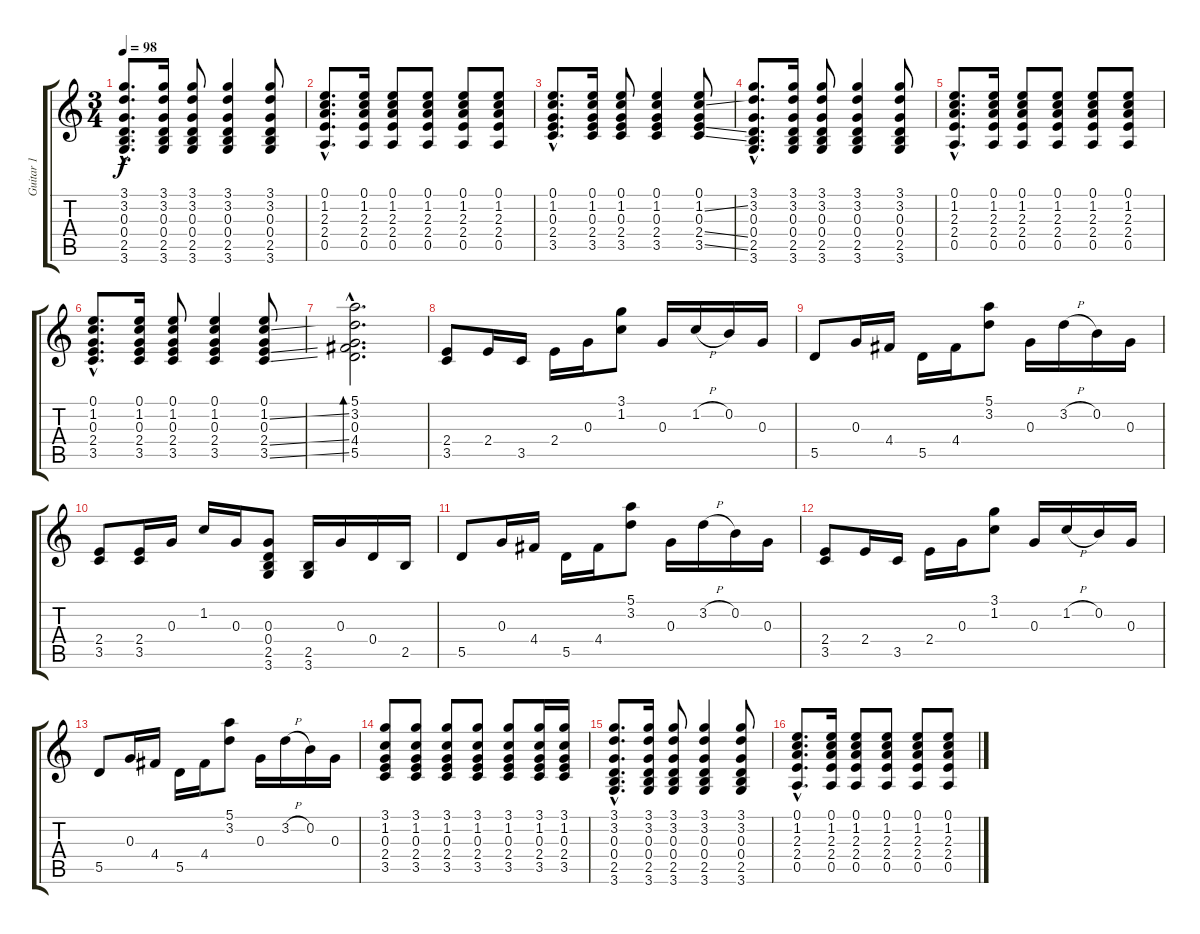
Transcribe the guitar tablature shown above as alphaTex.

\track ("Guitar 1" "Guitar 1") {instrument acousticguitarsteel}
\staff {score tabs}
\tuning (E4 B3 G3 D3 A2 E2) {hide}
\ts (3 4)
\tempo 98
\clef g2
\ks c
(3.1{hac} 3.2{hac} 0.3{hac} 0.4{hac} 2.5{hac} 3.6{hac}).8{d dy f} (3.1 3.2 0.3 0.4 2.5 3.6).16 (3.1 3.2 0.3 0.4 2.5 3.6).8 (3.1 3.2 0.3 0.4 2.5 3.6).4 (3.1 3.2 0.3 0.4 2.5 3.6).8 |
(0.1{hac} 1.2{hac} 2.3{hac} 2.4{hac} 0.5{hac}).8{d} (0.1 1.2 2.3 2.4 0.5).16 (0.1 1.2 2.3 2.4 0.5).8 (0.1 1.2 2.3 2.4 0.5).8 (0.1 1.2 2.3 2.4 0.5).8 (0.1 1.2 2.3 2.4 0.5).8 |
(0.1{hac} 1.2{hac} 0.3{hac} 2.4{hac} 3.5{hac}).8{d} (0.1 1.2 0.3 2.4 3.5).16 (0.1 1.2 0.3 2.4 3.5).8 (0.1 1.2 0.3 2.4 3.5).4 (0.1 1.2{ss} 0.3 2.4{ss} 3.5{ss}).8 |
(3.1{hac} 3.2{hac} 0.3{hac} 0.4{hac} 2.5{hac} 3.6{hac}).8{d} (3.1 3.2 0.3 0.4 2.5 3.6).16 (3.1 3.2 0.3 0.4 2.5 3.6).8 (3.1 3.2 0.3 0.4 2.5 3.6).4 (3.1 3.2 0.3 0.4 2.5 3.6).8 |
(0.1{hac} 1.2{hac} 2.3{hac} 2.4{hac} 0.5{hac}).8{d} (0.1 1.2 2.3 2.4 0.5).16 (0.1 1.2 2.3 2.4 0.5).8 (0.1 1.2 2.3 2.4 0.5).8 (0.1 1.2 2.3 2.4 0.5).8 (0.1 1.2 2.3 2.4 0.5).8 |
(0.1{hac} 1.2{hac} 0.3{hac} 2.4{hac} 3.5{hac}).8{d} (0.1 1.2 0.3 2.4 3.5).16 (0.1 1.2 0.3 2.4 3.5).8 (0.1 1.2 0.3 2.4 3.5).4 (0.1 1.2{ss} 0.3 2.4{ss} 3.5{ss}).8 |
(5.1{hac} 3.2{hac} 0.3{hac} 4.4{hac} 5.5{hac}).2{d bd 60} |
(2.4 3.5).8 2.4.16 3.5.16 2.4.16 0.3.16 (3.1 1.2).8 0.3.16 1.2{h}.16 0.2.16 0.3.16 |
5.5.8 0.3.16 4.4.16 5.5.16 4.4.16 (5.1 3.2).8 0.3.16 3.2{h}.16 0.2.16 0.3.16 |
(2.4 3.5).8 (2.4 3.5).16 0.3.16 1.2.16 0.3.16 (0.3 0.4 2.5 3.6).8 (2.5 3.6).16 0.3.16 0.4.16 2.5.16 |
5.5.8 0.3.16 4.4.16 5.5.16 4.4.16 (5.1 3.2).8 0.3.16 3.2{h}.16 0.2.16 0.3.16 |
(2.4 3.5).8 2.4.16 3.5.16 2.4.16 0.3.16 (3.1 1.2).8 0.3.16 1.2{h}.16 0.2.16 0.3.16 |
5.5.8 0.3.16 4.4.16 5.5.16 4.4.16 (5.1 3.2).8 0.3.16 3.2{h}.16 0.2.16 0.3.16 |
(3.1 1.2 0.3 2.4 3.5).8 (3.1 1.2 0.3 2.4 3.5).8 (3.1 1.2 0.3 2.4 3.5).8 (3.1 1.2 0.3 2.4 3.5).8 (3.1 1.2 0.3 2.4 3.5).8 (3.1 1.2 0.3 2.4 3.5).16 (3.1 1.2 0.3 2.4 3.5).16 |
(3.1{hac} 3.2{hac} 0.3{hac} 0.4{hac} 2.5{hac} 3.6{hac}).8{d} (3.1 3.2 0.3 0.4 2.5 3.6).16 (3.1 3.2 0.3 0.4 2.5 3.6).8 (3.1 3.2 0.3 0.4 2.5 3.6).4 (3.1 3.2 0.3 0.4 2.5 3.6).8 |
(0.1{hac} 1.2{hac} 2.3{hac} 2.4{hac} 0.5{hac}).8{d} (0.1 1.2 2.3 2.4 0.5).16 (0.1 1.2 2.3 2.4 0.5).8 (0.1 1.2 2.3 2.4 0.5).8 (0.1 1.2 2.3 2.4 0.5).8 (0.1 1.2 2.3 2.4 0.5).8
